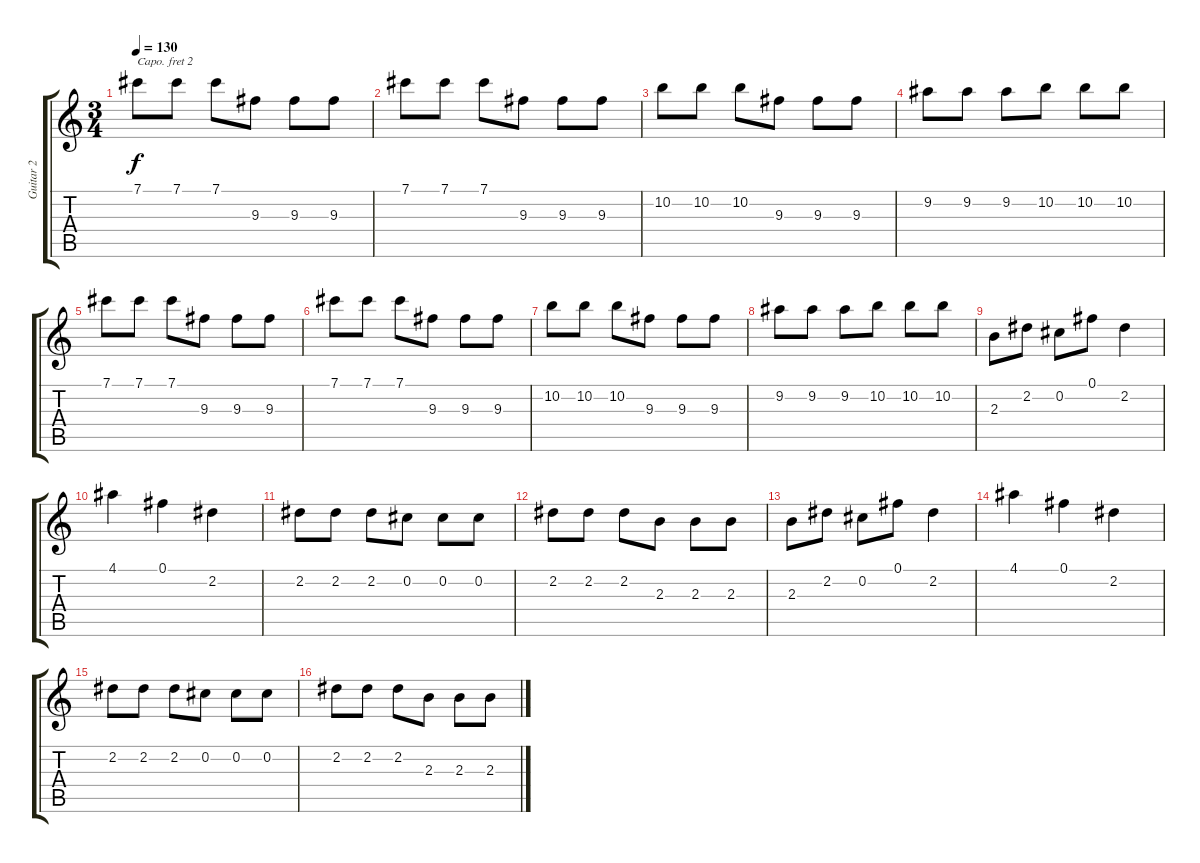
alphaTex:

\track ("Guitar 2" "Guitar 2") {instrument electricguitarjazz}
\staff {score tabs}
\capo 2
\tuning (E4 B3 G3 D3 A2 E2) {hide}
\ts (3 4)
\tempo 130
\clef g2
\ks c
7.1.8{dy f} 7.1.8 7.1.8 9.3.8 9.3.8 9.3.8 |
7.1.8 7.1.8 7.1.8 9.3.8 9.3.8 9.3.8 |
10.2.8 10.2.8 10.2.8 9.3.8 9.3.8 9.3.8 |
9.2.8 9.2.8 9.2.8 10.2.8 10.2.8 10.2.8 |
7.1.8 7.1.8 7.1.8 9.3.8 9.3.8 9.3.8 |
7.1.8 7.1.8 7.1.8 9.3.8 9.3.8 9.3.8 |
10.2.8 10.2.8 10.2.8 9.3.8 9.3.8 9.3.8 |
9.2.8 9.2.8 9.2.8 10.2.8 10.2.8 10.2.8 |
2.3.8 2.2.8 0.2.8 0.1.8 2.2.4 |
4.1.4 0.1.4 2.2.4 |
2.2.8 2.2.8 2.2.8 0.2.8 0.2.8 0.2.8 |
2.2.8 2.2.8 2.2.8 2.3.8 2.3.8 2.3.8 |
2.3.8 2.2.8 0.2.8 0.1.8 2.2.4 |
4.1.4 0.1.4 2.2.4 |
2.2.8 2.2.8 2.2.8 0.2.8 0.2.8 0.2.8 |
2.2.8 2.2.8 2.2.8 2.3.8 2.3.8 2.3.8
